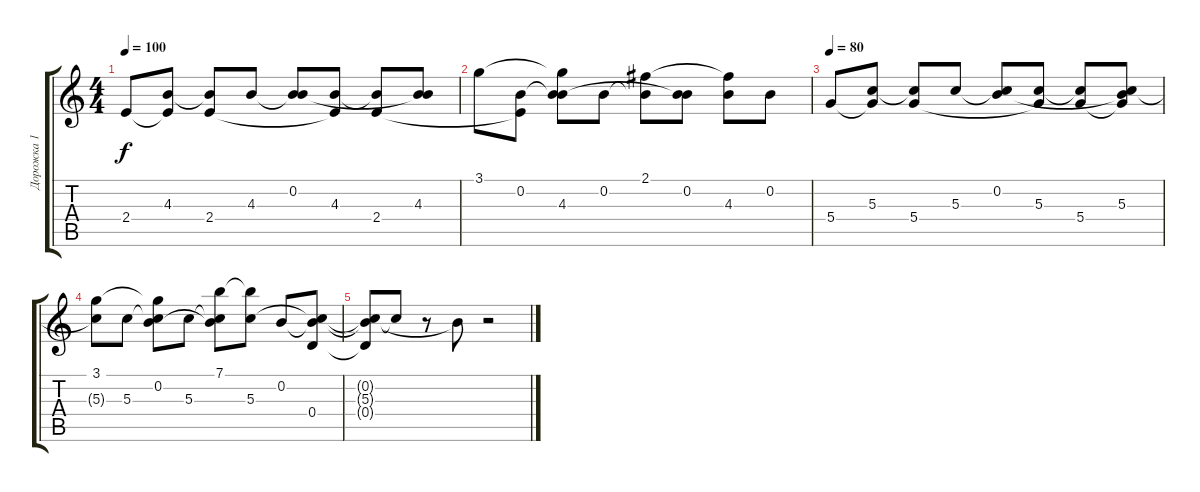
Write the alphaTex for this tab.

\track ("Дорожка 1" "Дорожка 1") {instrument distortionguitar}
\staff {score tabs}
\tuning (E4 B3 G3 D3 A2 E2) {hide}
\ts (4 4)
\tempo 100
\clef g2
\ks c
2.4.8{dy f} (4.3 2.4{t}).8 (4.3{t} 2.4).8 4.3.8 (0.2 4.3{t}).8 (4.3 2.4{t}).8 (4.3{t} 2.4).8 (0.2{t} 4.3).8 |
3.1.8 (0.2 2.4{t}).8 (3.1{t} 0.2{t} 4.3).8 0.2.8 (2.1 0.2{t}).8 (0.2 4.3{t}).8 (2.1{t} 4.3).8 0.2.8 |
\tempo 80
5.4.8 (5.3 5.4{t}).8 (5.3{t} 5.4).8 5.3.8 (0.2 5.3{t}).8 (5.3 5.4{t}).8 (5.3{t} 5.4).8 (0.2{t} 5.3 5.4{t}).8 |
(3.1 5.3{t}).8 5.3.8 (3.1{t} 0.2 5.3{t}).8 5.3.8 (7.1 0.2{t} 5.3{t}).8 (7.1{t} 5.3).8 0.2.8 (0.2{t} 5.3{t} 0.4).8 |
(0.2{t} 5.3{t} 0.4{t}).8 5.3{t}.8 r.8 0.2{t}.8 r.2
